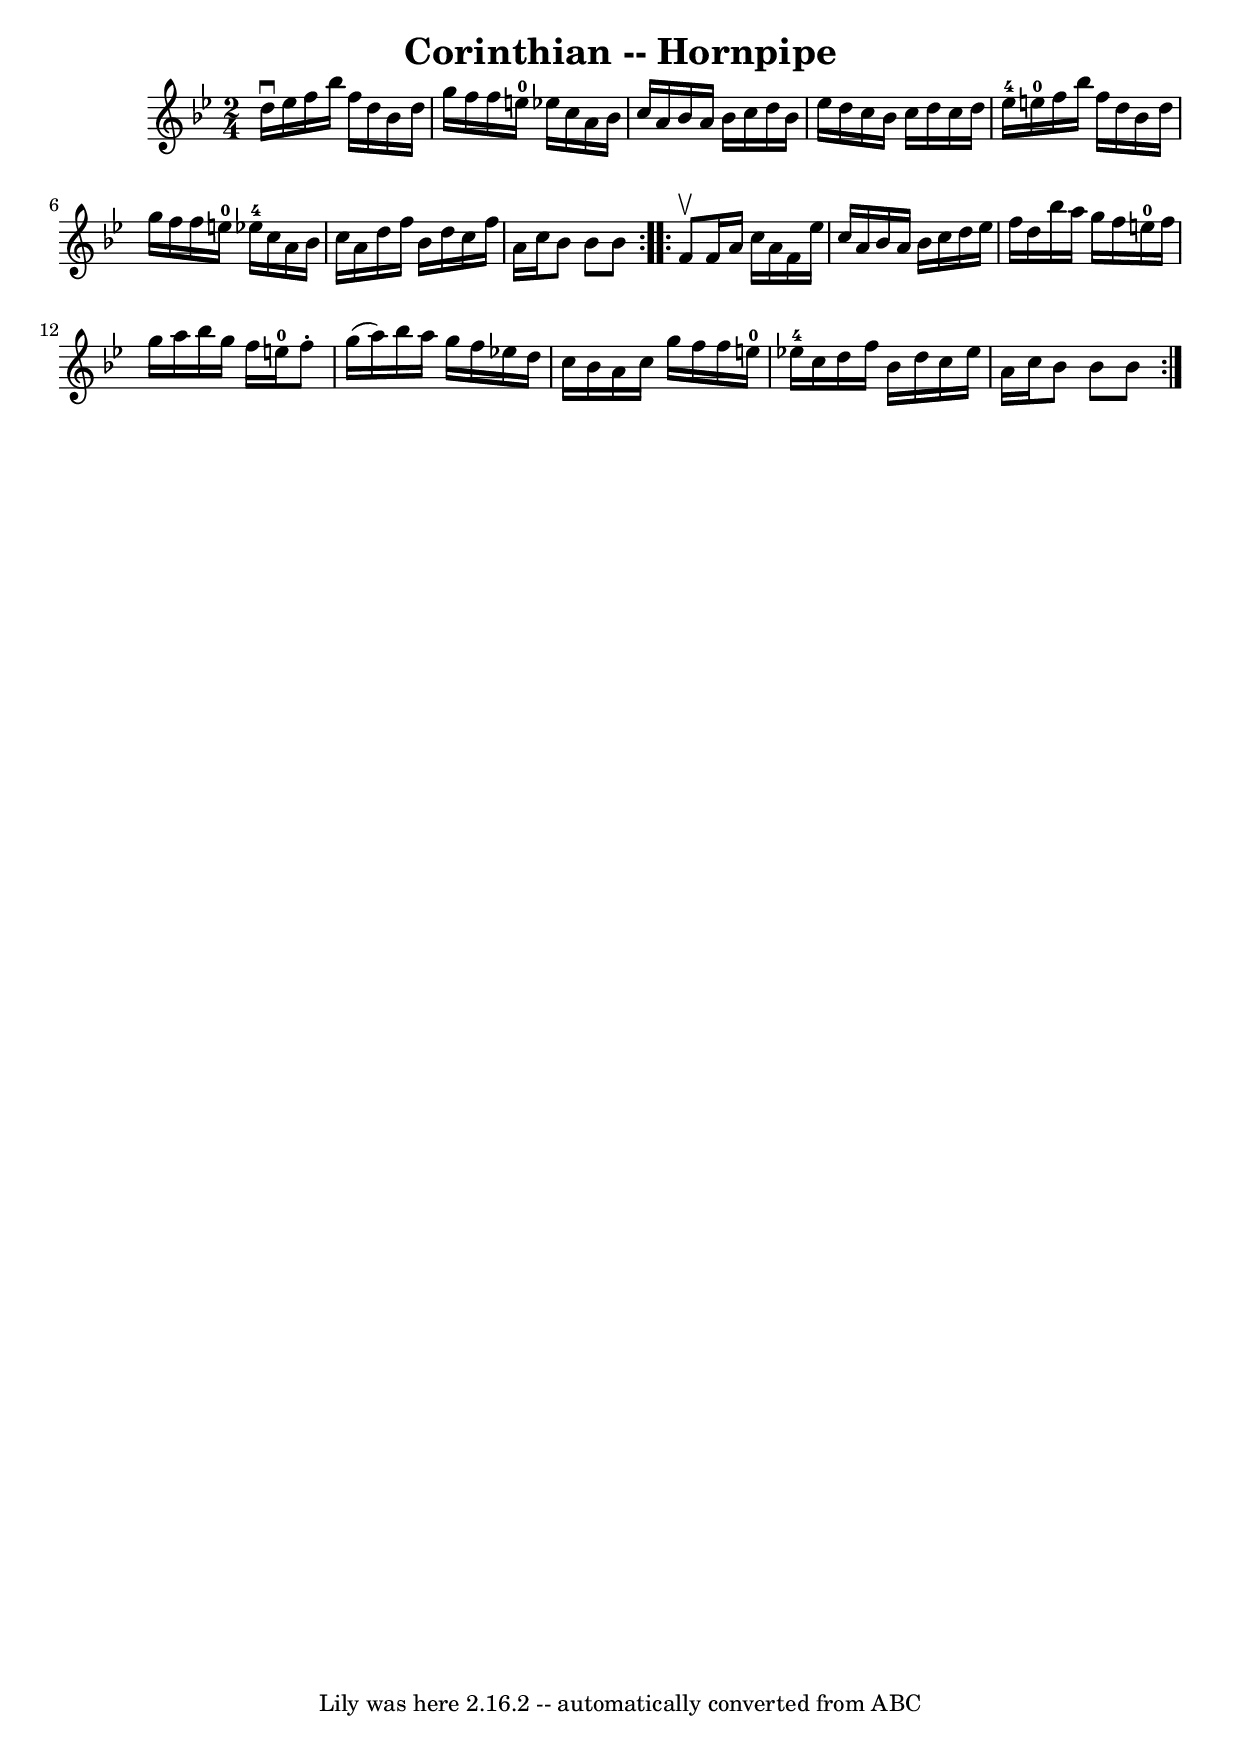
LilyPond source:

\version "2.16.2"
\include "Mammoth.ily"
\header {
	%% book = "Cole's 1000 Fiddle Tunes"
	crossRefNumber = "1"
	footnotes = ""
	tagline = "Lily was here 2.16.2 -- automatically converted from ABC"
	title = "Corinthian -- Hornpipe"
}
voicedefault =  {


\repeat volta 2 {
\time 2/4 
\key bes \major d''16^\downbow ees''16  |
 f''16    
bes''16 f''16 d''16 bes'16 d''16 g''16 f''16  |
   
f''16 e''16-0 ees''!16 c''16 a'16 bes'16 c''16 a'16  
|
 bes'16 a'16 bes'16 c''16 d''16 bes'16 ees''16    
d''16  |
 c''16 bes'16 c''16 d''16 c''16 d''16    
ees''16-4 e''16-0 |
 f''16 bes''16 f''16 d''16    
bes'16 d''16 g''16 f''16  |
 f''16 e''16-0 ees''!16 
-4 c''16 a'16 bes'16 c''16 a'16  |
 d''16 f''16    
bes'16 d''16 c''16 f''16 a'16 c''16  |
 bes'8 bes'8   
 bes'8  }     \repeat volta 2 { f'8^\upbow |
 f'16 a'16 c''16  
 a'16 f'16 ees''16 c''16 a'16  |
 bes'16 a'16 bes'16 
 c''16 d''16 ees''16 f''16 d''16  |
 bes''16 a''16    
g''16 f''16 e''16-0 f''16 g''16 a''16  |
 bes''16    
g''16 f''16 e''16-0 f''8 -. g''16 (a''16) |
     
bes''16 a''16 g''16 f''16 ees''!16 d''16 c''16 bes'16  
|
 a'16 c''16 g''16 f''16 f''16 e''16-0 ees''!16 
-4 c''16  |
 d''16 f''16 bes'16 d''16 c''16 ees''16  
 a'16 c''16  |
 bes'8 bes'8 bes'8  }   
}

\score{
    <<

	\context Staff="default"
	{
	    \voicedefault 
	}

    >>
	\layout {
	}
	\midi {}
}
